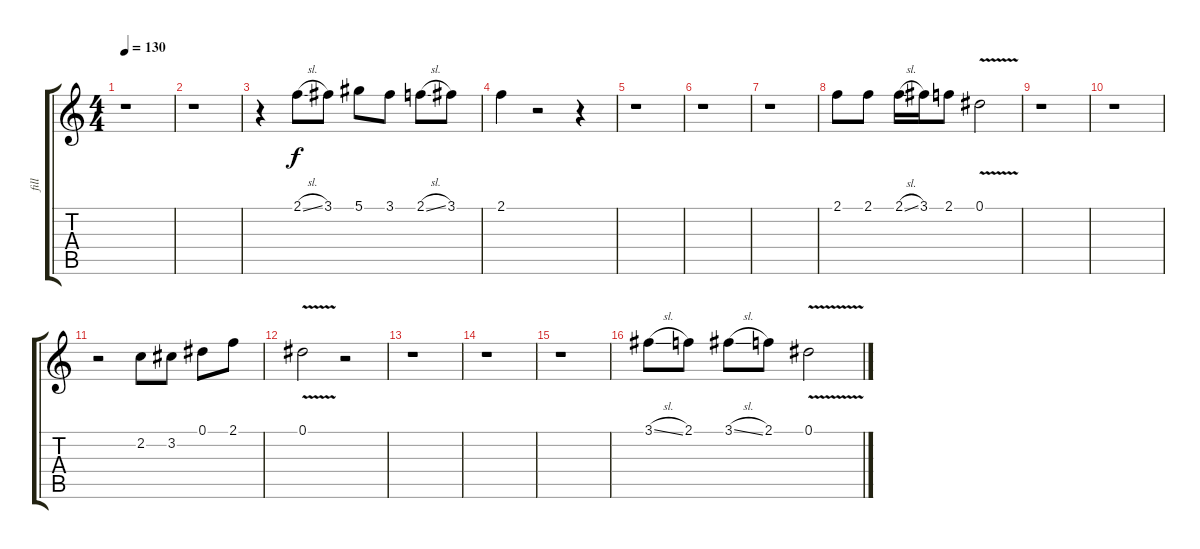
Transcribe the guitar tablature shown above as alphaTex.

\track ("fill" "fill") {instrument acousticguitarsteel}
\staff {score tabs}
\tuning (Eb4 Bb3 Gb3 Db3 Ab2 Eb2) {hide}
\ts (4 4)
\tempo 130
\clef g2
\ks c
r.1{dy f} |
r.1 |
r.4 2.1{sl}.8 3.1.8 5.1.8 3.1.8 2.1{sl}.8 3.1.8 |
2.1.4 r.2 r.4 |
r.1 |
r.1 |
r.1 |
2.1.8 2.1.8 2.1{sl}.16 3.1.16 2.1.8 0.1{v}.2 |
r.1 |
r.1 |
r.2 2.2.8 3.2.8 0.1.8 2.1.8 |
0.1{v}.2 r.2 |
r.1 |
r.1 |
r.1 |
3.1{sl}.8 2.1.8 3.1{sl}.8 2.1.8 0.1{v}.2
